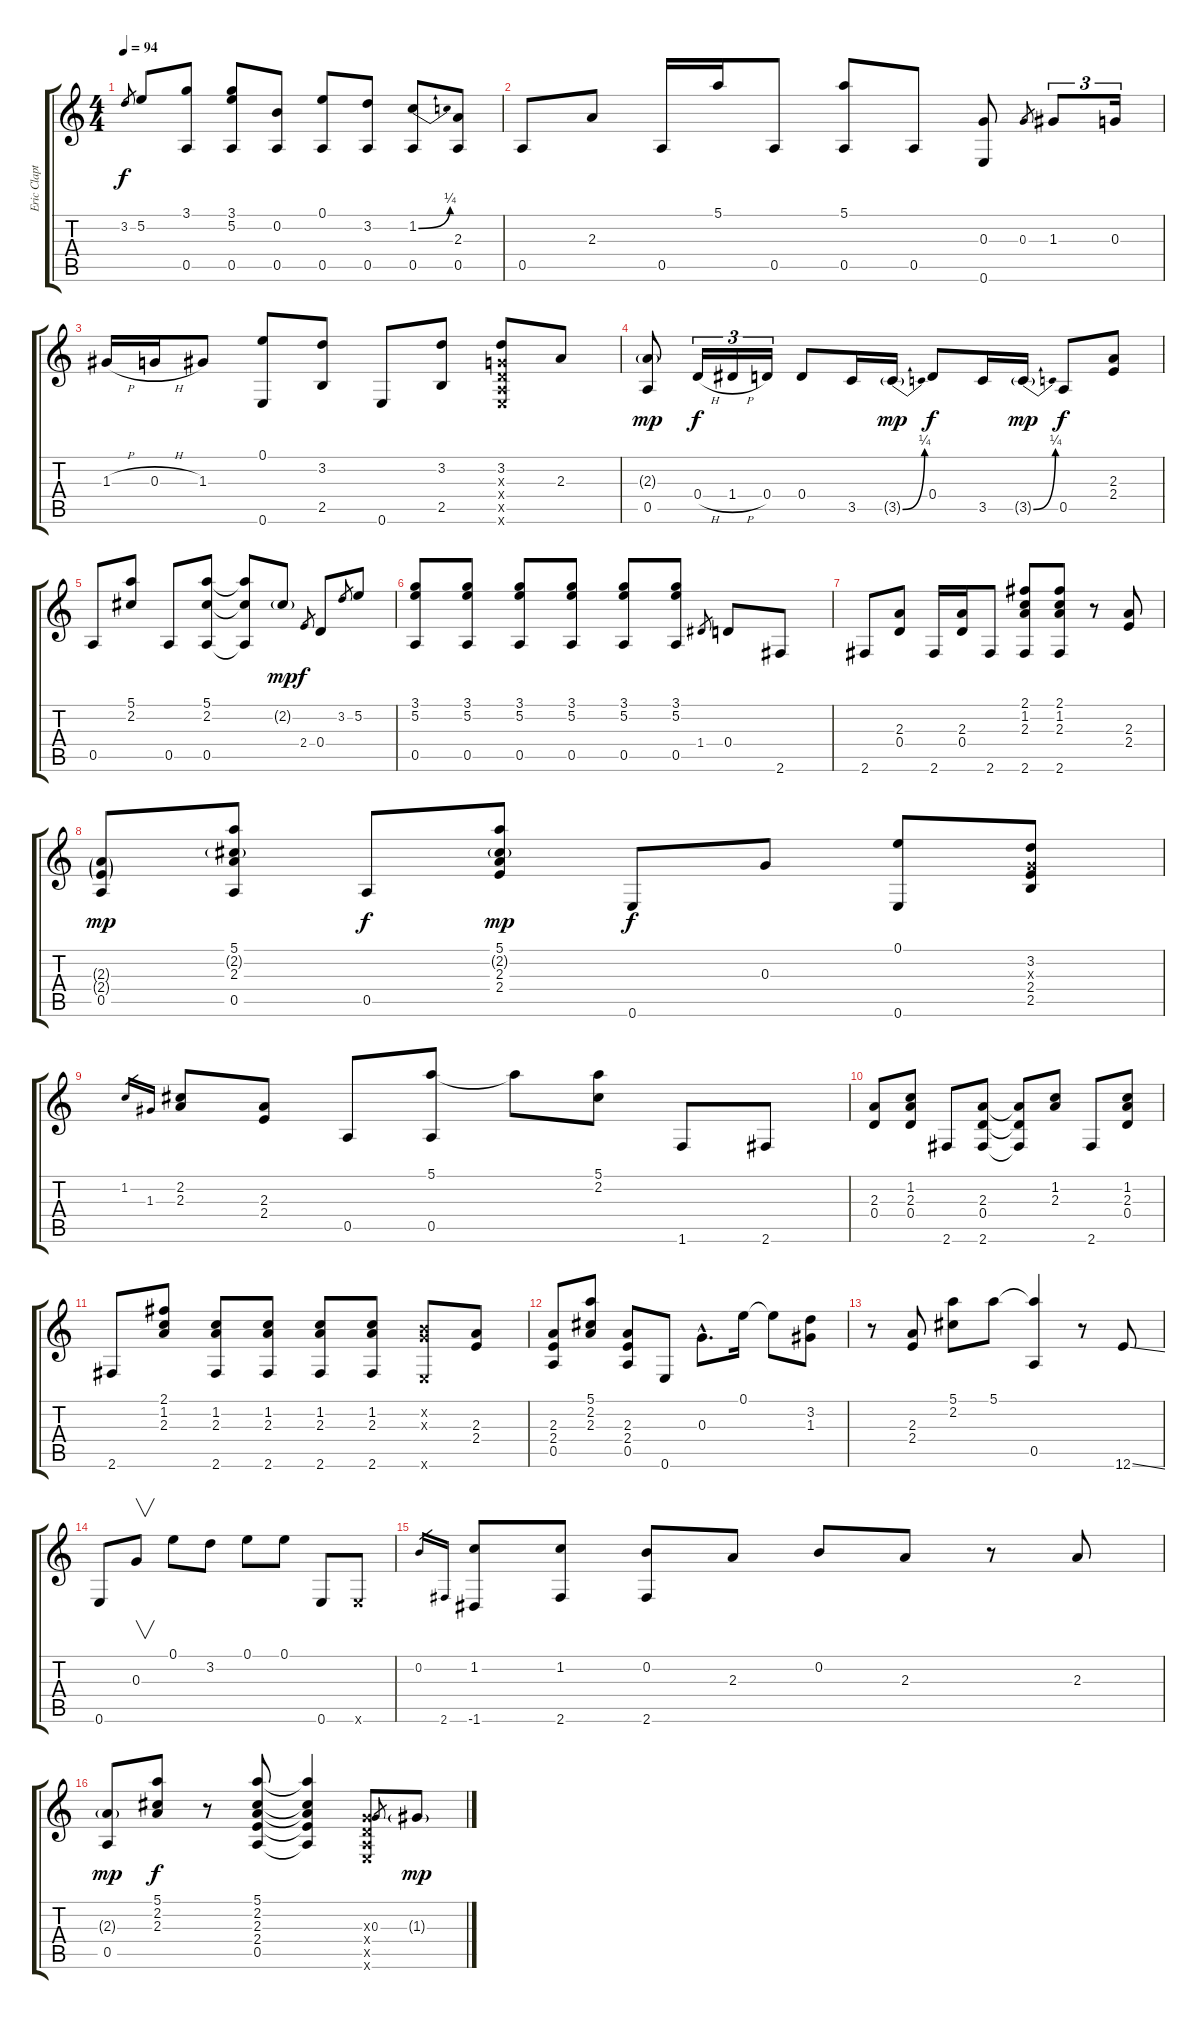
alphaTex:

\track ("Eric Clapton" "Eric Clapt") {instrument electricguitarclean}
\staff {score tabs}
\tuning (E4 B3 G3 D3 A2 E2) {hide}
\ts (4 4)
\tempo 94
\clef g2
\ks c
3.2.8{gr dy f instrument electricguitarclean} 5.2.8 (3.1 0.5).8 (3.1 5.2 0.5).8 (0.2 0.5).8 (0.1 0.5).8 (3.2 0.5).8 (1.2{be (bend 0 0 60 1)} 0.5).8 (2.3 0.5).8 |
0.5.8 2.3.8 0.5.16 5.1.16 0.5.8 (5.1 0.5).8 0.5.8 (0.3 0.6).8 0.3.8{gr} 1.3.8{tu (3 2)} 0.3.16{tu (3 2)} |
1.3{h}.16 0.3{h}.16 1.3.8 (0.1 0.6).8 (3.2 2.5).8 0.6.8 (3.2 2.5).8 (3.2 0.3{x} 0.4{x} 0.5{x} 0.6{x}).8 2.3.8 |
(2.3{g} 0.5).8{dy mp} 0.4{h}.16{tu (3 2) dy f} 1.4{h}.16{tu (3 2)} 0.4.16{tu (3 2)} 0.4.8 3.5.16 3.5{be (bend 0 0 60 1) g}.16{dy mp} 0.4.8{dy f} 3.5.16 3.5{be (bend 0 0 60 1) g}.16{dy mp} 0.5.8{dy f} (2.3 2.4).8 |
0.5.8 (5.1 2.2).8 0.5.8 (5.1 2.2 0.5).8 (5.1{t} 2.2{t} 0.5{t}).8 2.2{g}.8{dy mp} 2.4.8{gr dy f} 0.4.8 3.2.8{gr} 5.2.8 |
(3.1 5.2 0.5).8 (3.1 5.2 0.5).8 (3.1 5.2 0.5).8 (3.1 5.2 0.5).8 (3.1 5.2 0.5).8 (3.1 5.2 0.5).8 1.4.8{gr} 0.4.8 2.6.8 |
2.6.8 (2.3 0.4).8 2.6.16 (2.3 0.4).16 2.6.8 (2.1 1.2 2.3 2.6).8 (2.1 1.2 2.3 2.6).8 r.8 (2.3 2.4).8 |
(2.3{g} 2.4{g} 0.5).8{dy mp} (5.1 2.2{g} 2.3 0.5).8 0.5.8{dy f} (5.1 2.2{g} 2.3 2.4).8{dy mp} 0.6.8{dy f} 0.3.8 (0.1 0.6).8 (3.2 0.3{x} 2.4 2.5).8 |
1.2.16{gr} 1.3.16{gr} (2.2 2.3).8 (2.3 2.4).8 0.5.8 (5.1 0.5).8 5.1{t}.8 (5.1 2.2).8 1.6.8 2.6.8 |
(2.3 0.4).8 (1.2 2.3 0.4).8 2.6.8 (2.3 0.4 2.6).8 (2.3{t} 0.4{t} 2.6{t}).8 (1.2 2.3).8 2.6.8 (1.2 2.3 0.4).8 |
2.6.8 (2.1 1.2 2.3).8 (1.2 2.3 2.6).8 (1.2 2.3 2.6).8 (1.2 2.3 2.6).8 (1.2 2.3 2.6).8 (0.2{x} 0.3{x} 0.6{x}).8 (2.3 2.4).8 |
(2.3 2.4 0.5).8 (5.1 2.2 2.3).8 (2.3 2.4 0.5).8 0.6.8 0.3{hac}.8{d} 0.1.16 0.1{t}.8 (3.2 1.3).8 |
r.8 (2.3 2.4).8 (5.1 2.2).8 5.1.8 (5.1{t} 0.5).4 r.8 12.6{ss}.8 |
0.6.8 0.3.8{v} 0.1.8 3.2.8 0.1.8 0.1.8 0.6.8 0.6{x}.8 |
0.2.16{gr} 2.6.16{gr} (1.2 -1.6).8 (1.2 2.6).8 (0.2 2.6).8 2.3.8 0.2.8 2.3.8 r.8 2.3.8 |
(2.3{g} 0.5).8{dy mp} (5.1 2.2 2.3).8{dy f} r.8 (5.1 2.2 2.3 2.4 0.5).8 (5.1{t} 2.2{t} 2.3{t} 2.4{t} 0.5{t}).4 (0.3{x} 0.4{x} 0.5{x} 0.6{x}).8 0.3.8{gr} 1.3{g}.8{dy mp}
